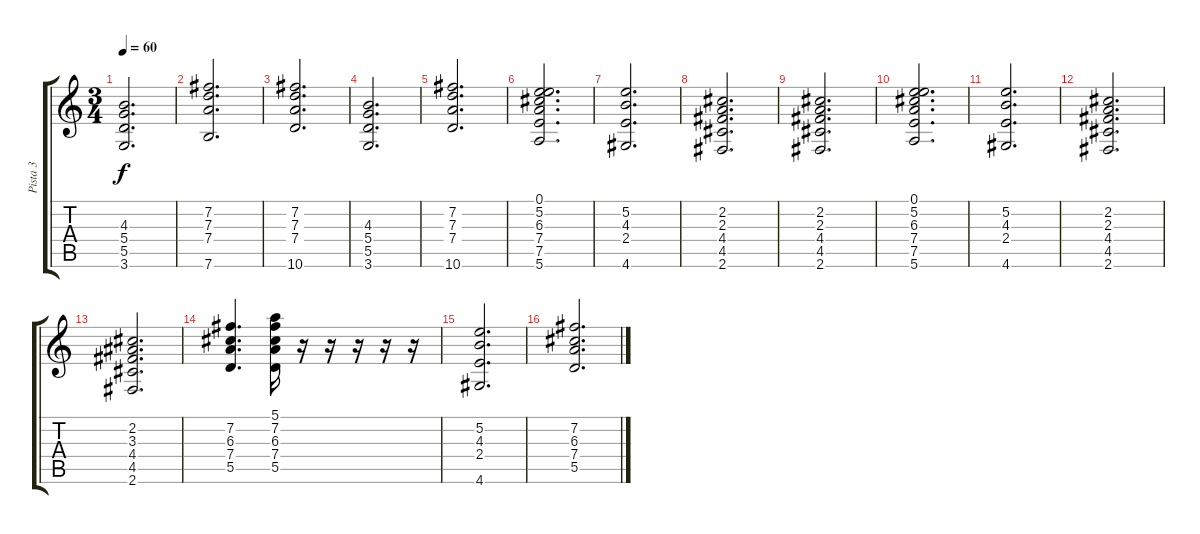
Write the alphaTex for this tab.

\track ("Pista 3" "Pista 3") {instrument electricguitarjazz}
\staff {score tabs}
\tuning (E4 B3 G3 D3 A2 E2) {hide}
\ts (3 4)
\tempo 60
\clef g2
\ks c
(4.3 5.4 5.5 3.6).2{d dy f} |
(7.2 7.3 7.4 7.6).2{d} |
(7.2 7.3 7.4 10.6).2{d} |
(4.3 5.4 5.5 3.6).2{d} |
(7.2 7.3 7.4 10.6).2{d} |
(0.1 5.2 6.3 7.4 7.5 5.6).2{d} |
(5.2 4.3 2.4 4.6).2{d} |
(2.2 2.3 4.4 4.5 2.6).2{d} |
(2.2 2.3 4.4 4.5 2.6).2{d} |
(0.1 5.2 6.3 7.4 7.5 5.6).2{d} |
(5.2 4.3 2.4 4.6).2{d} |
(2.2 2.3 4.4 4.5 2.6).2{d} |
(2.2 3.3 4.4 4.5 2.6).2{d} |
(7.2 6.3 7.4 5.5).4{d} (5.1 7.2 6.3 7.4 5.5).16 r.16 r.16 r.16 r.16 r.16 |
(5.2 4.3 2.4 4.6).2{d} |
(7.2 6.3 7.4 5.5).2{d}
